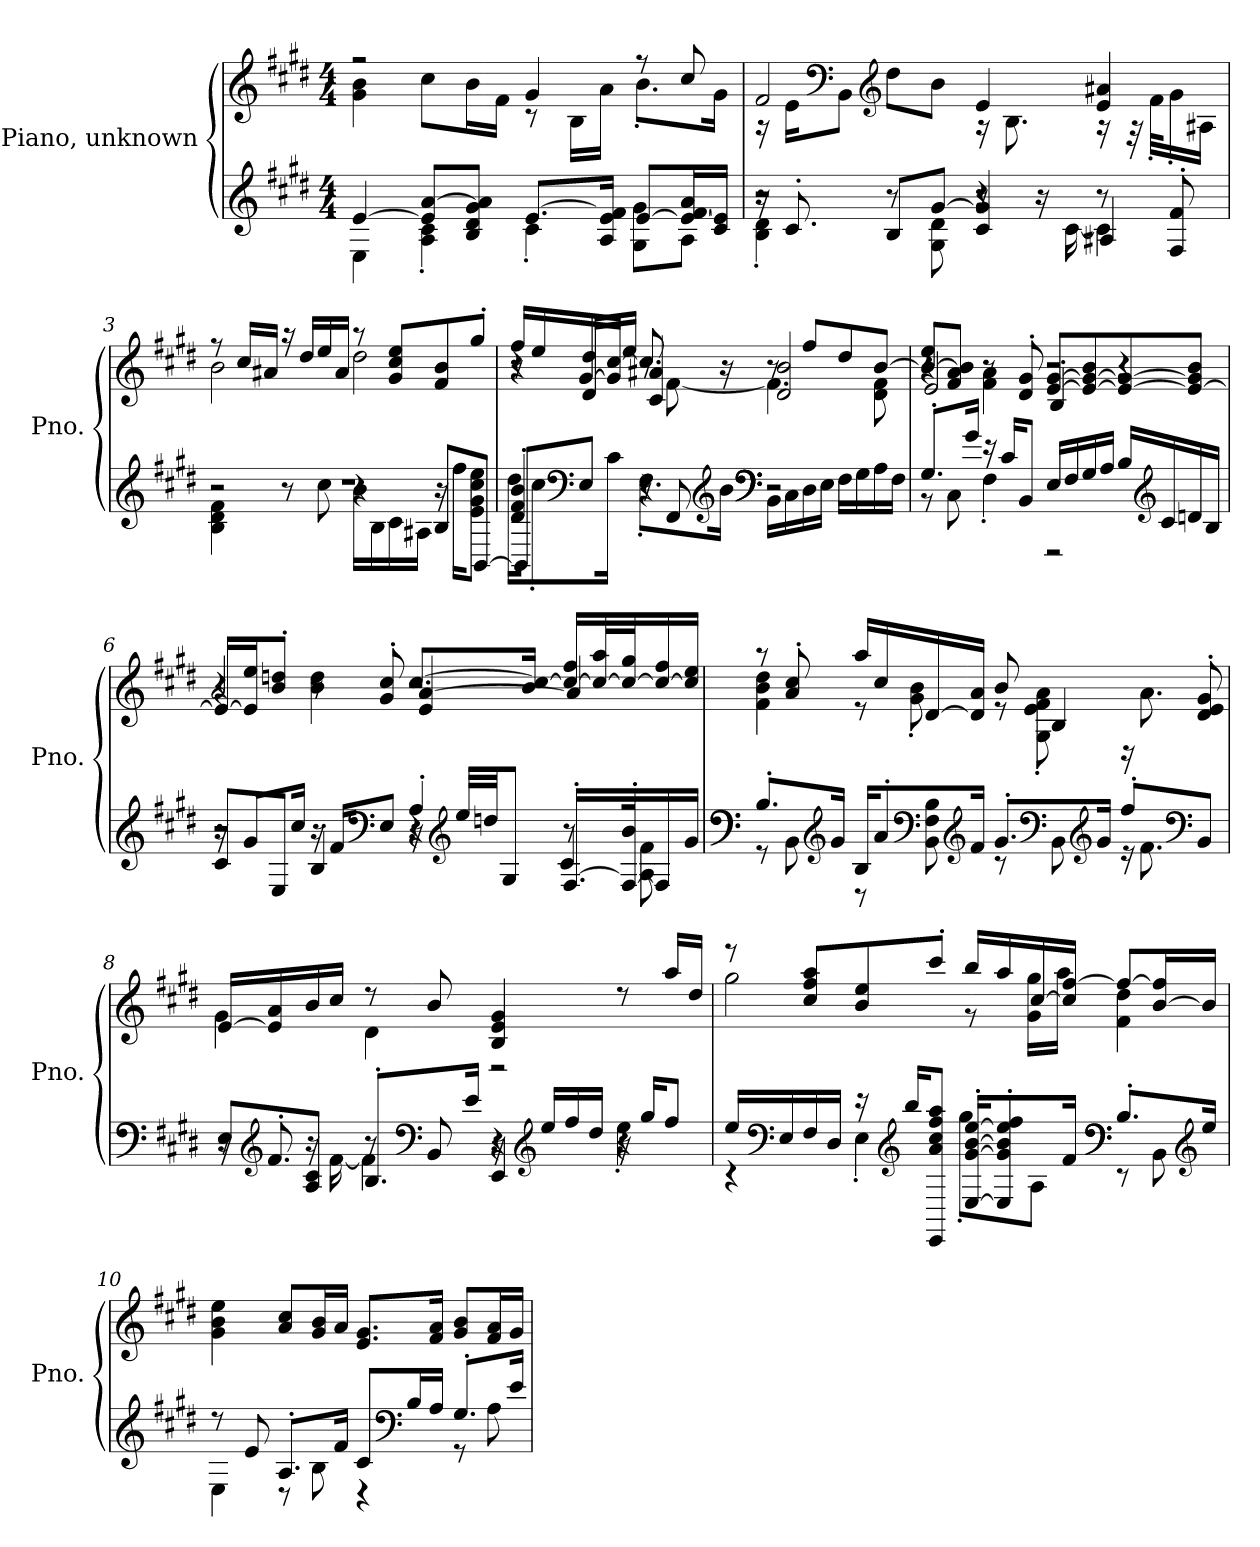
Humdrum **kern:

**kern	**kern
*part1	*part1
*staff2	*staff1
*I"Piano, unknown	*
*I'Pno.	*
*clefG2	*clefG2
*k[f#c#g#d#]	*k[f#c#g#d#]
*M4/4	*M4/4
*MM120	*MM120
=1	=1
*^	*^
[4e/	4E\	2r	4g#\ 4b\
8e/] [8a/L	4A\' 4c#\'	.	8cc#\L
8B/ 8d#/ 8g#/ 8a/]J	.	.	16b\L
.	.	.	16f#\JJ
[8.e/L	4c#'\	4g#/	8r
.	.	.	16B\LL
16A/ 16e/] 16f#/Jk	.	.	16a\JJ
[8e/L	8G#\ 8g#\L	8r	8.b'\L
16e/_ 16f#/ 16a/L	8A\J	8cc#/	.
16c#/ 16e/]JJ	.	.	16g#\Jk
=2	=2	=2	=2
*	*^	*	*
16r	4B\' 4d#\'	2r	2f#/	16r
8.c#'/	.	.	.	16e\KL
*	*	*	*clefF4	*
.	.	.	.	8BB\J
*	*	*	*clefG2	*
8B/L	8r	.	.	8dd#\L
[8g#/J	8G#\ 8d#\	.	.	8b\J
4c#/ 4g#/]	8r	4r	4e/	16r
.	.	.	.	8.B\
.	16r	.	.	.
.	[16c#\	.	.	.
8r	4c#\]	4A#X/	4e/ 4a#X/	16r
.	.	.	.	32r
.	.	.	.	32f#'\KLL
8F#/' 8f#/'	.	.	.	16g#'\
.	.	.	.	16A#X\JJ
!!LO:LB:g=z	!!
=3	=3	=3	=3	=3
1r	4B\ 4d#\ 4f#\	2r	8r	2b\
.	.	.	16cc#/LL	.
.	.	.	16a#X/JJ	.
.	8r	.	16r	.
.	.	.	16dd#/LL	.
.	8cc#\	.	16ee/	.
.	.	.	16a#/JJ	.
.	16b\LL	4r	8r	2dd#\
.	16B\	.	.	.
.	16c#\	.	8g#/ 8cc#/ 8ee/L	.
.	16A#X\JJ	.	.	.
.	16r	8B/L	8f#/ 8b/	.
.	16ff#\KL	.	.	.
.	8e\ 8g#\ 8cc#\ 8ee\J	[8BB/J	8gg#'/J	.
=4	=4	=4	=4	=4
*	*	*	*	*^
4d#/' 4f#/' 4b/'	16dd#\KL	8BB/L]	16ff#/LL	4r	8r
.	8cc#'\	.	16ee/	.	.
*clefF4	*	*	*	*	*
.	.	8E/J	[16g#/	.	16d#/ 16dd#/LL
.	16c#\Jk	.	16g#/] [16cc#/JJ	.	16ee/JJ
4r	8.F#'\L	8r	8.cc#/]	8r	4c#/ 4a#X/
.	.	8FF#/	.	[8f#\	.
*clefG2	*	*	*	*	*
.	16b\Jk	.	16r	.	.
*clefF4	*	*	*	*	*
2r	16BB\LL	2r	8r	4.f#\]	2d#/ 2b/
.	16C#\	.	.	.	.
.	16D#\	.	8ff#/L	.	.
.	16E\JJ	.	.	.	.
.	16F#\LL	.	8dd#/	.	.
.	16G#\	.	.	.	.
.	16A\	.	[8b/J	8d#\ 8f#\	.
.	16F#\JJ	.	.	.	.
*	*v	*v	*	*	*
!!LO:LB:g=z	!!	!!
=5	=5	=5	=5	=5
8.G#'/L	8r	8b/_ 8ee/L	4r	2e/
.	8C#\	8f#/ 8a/ 8b/]J	.	.
16g#/Jk	.	.	.	.
16r	4F#'\	8r	4f#\ 4a\	.
16c#/KL	.	.	.	.
8BB/J	.	8d#/' 8g#/'	.	.
16E/LL	2r	[8e/ [8g#/L	2r	4B'/
16F#/	.	.	.	.
16G#/	.	8e/_ 8g#/_ 8b/	.	.
16A/JJ	.	.	.	.
16B/LL	.	8e/_ 8g#/_	.	4r
*clefG2	*	*	*	*
16c#/	.	.	.	.
16dn/	.	8e/_ 8g#/] 8b/J	.	.
16B/JJ	.	.	.	.
=6	=6	=6	=6	=6
*	*^	*	*	*
16r	2r	8c#/L	16e/LL_	4r	2a/
8g#'/L	.	.	16e/] 16ee/J	.	.
.	.	8E/J	8b/' 8ddn/'J	.	.
16cc#/Jk	.	.	.	.	.
16r	.	4B'/	8r	4b\ 4dd\	.
16f#/KL	.	.	.	.	.
*clefF4	*	*	*	*	*
8E/J	.	.	8g#/' 8cc#/'	.	.
16r	4r	4A'/	[8.cc#/L	2r	4e/ [4a/
*clefG2	*	*	*	*	*
32ee/LLL	.	.	.	.	.
32ddn/JJ	.	.	.	.	.
8G#/J	.	.	.	.	.
.	.	.	16b/ 16cc#/_Jk	.	.
[16.F#'/LL	8r	4c#/	16cc#/_ 16ff#/LL	.	4a/]
.	.	.	32cc#/_ 32aa/L	.	.
32F#/_' 32b/'K	.	.	32cc#/_ 32gg#/J	.	.
16F#/]	8A\ 8f#\	.	16cc#/_ 16ff#/	.	.
16g#/JJ	.	.	16cc#/] 16ee/JJ	.	.
*v	*v	*v	*	*	*
*	*v	*v	*v
!!LO:LB:g=z
=7	=7
*clefF4	*
*^	*^
8.B'/L	8r	8r	4f#\ 4b\ 4dd#\
.	8BB\	8a/' 8cc#/'	.
*clefG2	*	*	*
16g#/Jk	.	.	.
16B/KL	8r	16aa/LL	8r
8a'/	.	16cc#/	.
*clefF4	*	*	*
.	8BB\ 8F#\ 8B\	[16d#/	8g#\' 8b\'
*clefG2	*	*	*
16f#/Jk	.	16d#/] 16a/JJ	.
8.g#'/L	8r	8b/	8r
*clefF4	*	*	*
.	8BB\	4B/	8G#\' 8e\' 8f#\' 8a\'
*clefG2	*	*	*
16g#/Jk	.	.	.
8ff#'/L	16r	.	16r
.	8.f#\	.	8.a\
*clefF4	*	*	*
8BB/J	.	8d#/' 8e/' 8g#/'	.
!!LO:LB:g=z	!!
=8	=8	=8	=8
*	*^	*	*
16r	8r	8E/L	[16e/LL	4g#\
*clefG2	*	*	*	*
8.f#'/	.	.	16e/] 16a/	.
.	16r	8A/ 8c#/J	16b/	.
.	[16f#\	.	16cc#/JJ	.
8.B'/L	4f#\]	8r	8r	4d#\
*clefF4	*	*	*	*
.	.	8BB/	8b/	.
16e/Jk	.	.	.	.
16r	4r	4EE/	4B/ 4e/ 4g#/	2r
*clefG2	*	*	*	*
16ee/LL	.	.	.	.
16ff#/	.	.	.	.
16dd#/JJ	.	.	.	.
16r	4ee'\	4r	8r	.
16gg#/KL	.	.	.	.
8ff#/J	.	.	16aa/LL	.
.	.	.	16dd#/JJ	.
*	*v	*v	*	*
!!LO:LB:g=z	!!
=9	=9	=9	=9
16ee/LL	4r	8r	2gg#\
*clefF4	*	*	*
16E/	.	.	.
16F#/	.	8cc#/ 8ff#/ 8aa/L	.
16D#/JJ	.	.	.
16r	4E'\	8b/ 8ee/	.
*clefG2	*	*	*
16bb/KL	.	.	.
8EE/ 8a/ 8cc#/ 8ff#/ 8aa/J	.	8ccc#'/J	.
[16E/' [16g#/' [16b/' [16ee/'KL	8gg#'\L	16bb/LL	8r
8E/]' 8g#/]' 8b/]' 8ee/]' 8ff#/'	.	16aa/	.
.	8A\J	[16cc#/	16g#\ 16gg#\LL
16f#/Jk	.	16cc#/] [16ff#/JJ	16aa\JJ
*clefF4	*	*	*
8.B'/L	8r	8ff#/L_	4f#\ 4dd#\
.	8BB\	[16b/ 16ff#/]L	.
*clefG2	*	*	*
16ee/Jk	.	16b/JJ]	.
*	*	*v	*v
=10	=10	=10
8r	4E\	4g#\ 4b\ 4ee\
8e/	.	.
8.A'/L	8r	8a/ 8cc#/L
.	8B\	16g#/ 16b/L
16f#/Jk	.	16a/JJ
8c#/L	4r	8.e/ 8.g#/L
*clefF4	*	*
16B/L	.	.
16A/JJ	.	16f#/ 16a/Jk
8.G#'/L	8r	8g#/ 8b/L
.	8A\	16f#/ 16a/L
16e/Jk	.	16g#/JJ
*v	*v	*
=	=
*-	*-
